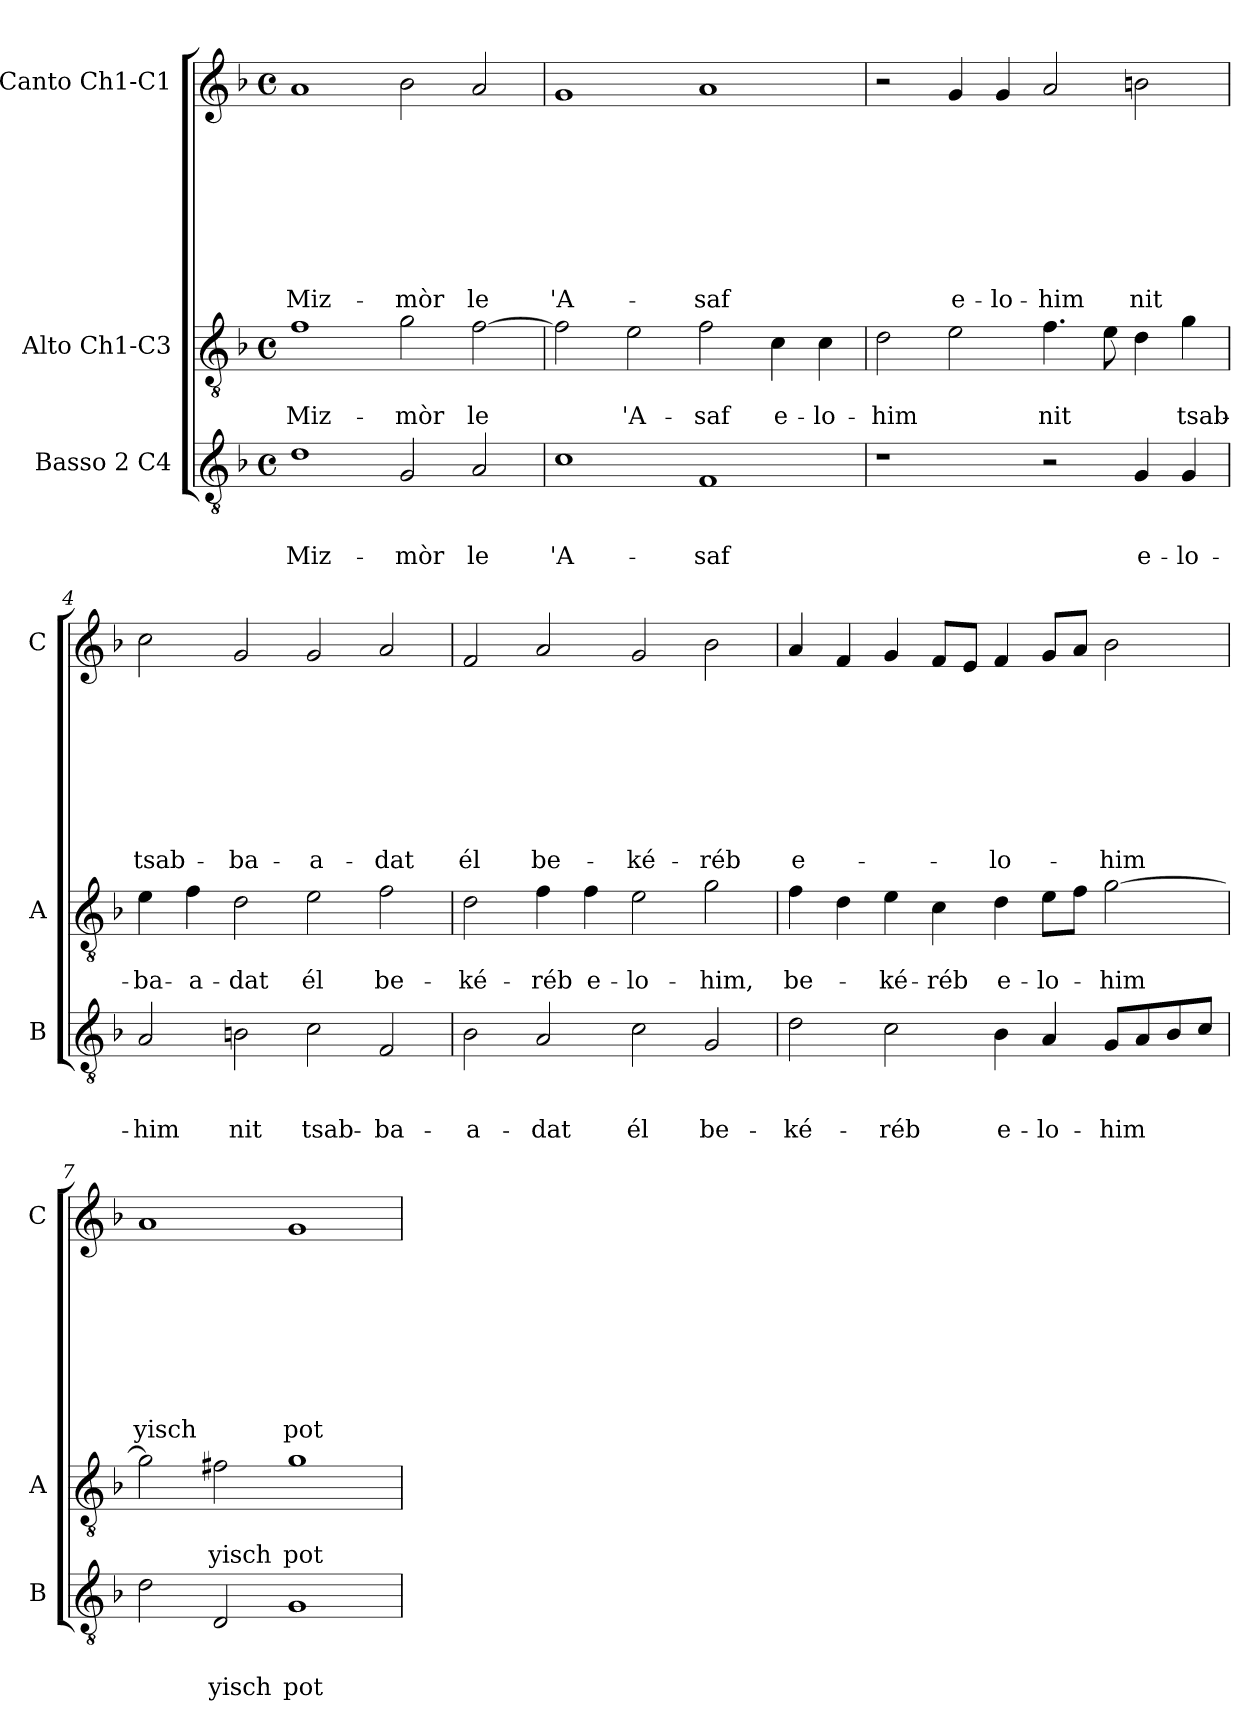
**kern	**text	**text	**text	**kern	**text	**text	**kern	**text	**text	**text	**text	**text	**text	**text	**text
*part3	*part3	*part3	*part3	*part2	*part2	*part2	*part1	*part1	*part1	*part1	*part1	*part1	*part1	*part1	*part1
*staff3	*staff3	*staff3	*staff3	*staff2	*staff2	*staff2	*staff1	*staff1	*staff1	*staff1	*staff1	*staff1	*staff1	*staff1	*staff1
*I"Basso 2 C4	*	*	*	*I"Alto Ch1-C3	*	*	*I"Canto Ch1-C1	*	*	*	*	*	*	*	*
*I'B	*	*	*	*I'A	*	*	*I'C	*	*	*	*	*	*	*	*
*clefGv2	*	*	*	*clefGv2	*	*	*clefG2	*	*	*	*	*	*	*	*
*k[b-]	*	*	*	*k[b-]	*	*	*k[b-]	*	*	*	*	*	*	*	*
*F:	*	*	*	*F:	*	*	*F:	*	*	*	*	*	*	*	*
*M4/4	*	*	*	*M4/4	*	*	*M4/4	*	*	*	*	*	*	*	*
*met(c)	*	*	*	*met(c)	*	*	*met(c)	*	*	*	*	*	*	*	*
=1	=1	=1	=1	=1	=1	=1	=1	=1	=1	=1	=1	=1	=1	=1	=1
!	!	!	!LO:LY:b	!	!	!LO:LY:b	!	!	!	!	!	!	!	!	!LO:LY:b
1d	.	.	Miz-	1f	.	Miz-	1a	.	.	.	.	.	.	.	Miz-
!	!	!	!LO:LY:b	!	!	!LO:LY:b	!	!	!	!	!	!	!	!	!LO:LY:b
2G/	.	.	-mòr	2g\	.	-mòr	2b-\	.	.	.	.	.	.	.	-mòr
!	!	!	!LO:LY:b	!	!	!LO:LY:b	!	!	!	!	!	!	!	!	!LO:LY:b
2A/	.	.	le	[2f\	.	le	2a/	.	.	.	.	.	.	.	le
=2	=2	=2	=2	=2	=2	=2	=2	=2	=2	=2	=2	=2	=2	=2	=2
!	!	!	!LO:LY:b	!	!	!	!	!	!	!	!	!	!	!	!LO:LY:b
1c	.	.	'A-	2f\]	.	.	1g	.	.	.	.	.	.	.	'A-
!	!	!	!	!	!	!LO:LY:b	!	!	!	!	!	!	!	!	!
.	.	.	.	2e\	.	'A-	.	.	.	.	.	.	.	.	.
!	!	!	!LO:LY:b	!	!	!LO:LY:b	!	!	!	!	!	!	!	!	!LO:LY:b
1F	.	.	-saf	2f\	.	-saf	1a	.	.	.	.	.	.	.	-saf
!	!	!	!	!	!	!LO:LY:b	!	!	!	!	!	!	!	!	!
.	.	.	.	4c\	.	e-	.	.	.	.	.	.	.	.	.
!	!	!	!	!	!	!LO:LY:b	!	!	!	!	!	!	!	!	!
.	.	.	.	4c\	.	-lo-	.	.	.	.	.	.	.	.	.
=3	=3	=3	=3	=3	=3	=3	=3	=3	=3	=3	=3	=3	=3	=3	=3
!	!	!	!	!	!	!LO:LY:b	!	!	!	!	!	!	!	!	!
1r	.	.	.	2d\	.	-him	2r	.	.	.	.	.	.	.	.
!	!	!	!	!	!	!	!	!	!	!	!	!	!	!	!LO:LY:b
.	.	.	.	2e\	.	.	4g/	.	.	.	.	.	.	.	e-
!	!	!	!	!	!	!	!	!	!	!	!	!	!	!	!LO:LY:b
.	.	.	.	.	.	.	4g/	.	.	.	.	.	.	.	-lo-
!	!	!	!	!	!	!LO:LY:b	!	!	!	!	!	!	!	!	!LO:LY:b
2r	.	.	.	4.f\	.	nit	2a/	.	.	.	.	.	.	.	-him
.	.	.	.	8e\	.	.	.	.	.	.	.	.	.	.	.
!	!	!	!LO:LY:b	!	!	!	!	!	!	!	!	!	!	!	!LO:LY:b
4G/	.	.	e-	4d\	.	.	2bn\	.	.	.	.	.	.	.	nit
!	!	!	!LO:LY:b	!	!	!LO:LY:b	!	!	!	!	!	!	!	!	!
4G/	.	.	-lo-	4g\	.	tsab-	.	.	.	.	.	.	.	.	.
=4	=4	=4	=4	=4	=4	=4	=4	=4	=4	=4	=4	=4	=4	=4	=4
!	!	!	!LO:LY:b	!	!	!LO:LY:b	!	!	!	!	!	!	!	!	!LO:LY:b
2A/	.	.	-him	4e\	.	-ba-	2cc\	.	.	.	.	.	.	.	tsab-
!	!	!	!	!	!	!LO:LY:b	!	!	!	!	!	!	!	!	!
.	.	.	.	4f\	.	-a-	.	.	.	.	.	.	.	.	.
!	!	!	!LO:LY:b	!	!	!LO:LY:b	!	!	!	!	!	!	!	!	!LO:LY:b
2Bn\	.	.	nit	2d\	.	-dat	2g/	.	.	.	.	.	.	.	-ba-
!	!	!	!LO:LY:b	!	!	!LO:LY:b	!	!	!	!	!	!	!	!	!LO:LY:b
2c\	.	.	tsab-	2e\	.	él	2g/	.	.	.	.	.	.	.	-a-
!	!	!	!LO:LY:b	!	!	!LO:LY:b	!	!	!	!	!	!	!	!	!LO:LY:b
2F/	.	.	-ba-	2f\	.	be-	2a/	.	.	.	.	.	.	.	-dat
=5	=5	=5	=5	=5	=5	=5	=5	=5	=5	=5	=5	=5	=5	=5	=5
!	!	!	!LO:LY:b	!	!	!LO:LY:b	!	!	!	!	!	!	!	!	!LO:LY:b
2B-\	.	.	-a-	2d\	.	-ké-	2f/	.	.	.	.	.	.	.	él
!	!	!	!LO:LY:b	!	!	!LO:LY:b	!	!	!	!	!	!	!	!	!LO:LY:b
2A/	.	.	-dat	4f\	.	-réb	2a/	.	.	.	.	.	.	.	be-
!	!	!	!	!	!	!LO:LY:b	!	!	!	!	!	!	!	!	!
.	.	.	.	4f\	.	e-	.	.	.	.	.	.	.	.	.
!	!	!	!LO:LY:b	!	!	!LO:LY:b	!	!	!	!	!	!	!	!	!LO:LY:b
2c\	.	.	él	2e\	.	-lo-	2g/	.	.	.	.	.	.	.	-ké-
!	!	!	!LO:LY:b	!	!	!LO:LY:b	!	!	!	!	!	!	!	!	!LO:LY:b
2G/	.	.	be-	2g\	.	-him,	2b-\	.	.	.	.	.	.	.	-réb
!!LO:LB:g=z
=6	=6	=6	=6	=6	=6	=6	=6	=6	=6	=6	=6	=6	=6	=6	=6
!	!	!	!LO:LY:b	!	!	!LO:LY:b	!	!	!	!	!	!	!	!	!LO:LY:b
2d\	.	.	-ké-	4f\	.	be-	4a/	.	.	.	.	.	.	.	e-
.	.	.	.	4d\	.	.	4f/	.	.	.	.	.	.	.	.
!	!	!	!LO:LY:b	!	!	!LO:LY:b	!	!	!	!	!	!	!	!	!
2c\	.	.	-réb	4e\	.	-ké-	4g/	.	.	.	.	.	.	.	.
!	!	!	!	!	!	!LO:LY:b	!	!	!	!	!	!	!	!	!
.	.	.	.	4c\	.	-réb	8f/L	.	.	.	.	.	.	.	.
.	.	.	.	.	.	.	8e/J	.	.	.	.	.	.	.	.
!	!	!	!LO:LY:b	!	!	!LO:LY:b	!	!	!	!	!	!	!	!	!LO:LY:b
4B-\	.	.	e-	4d\	.	e-	4f/	.	.	.	.	.	.	.	-lo-
!	!	!	!LO:LY:b	!	!	!LO:LY:b	!	!	!	!	!	!	!	!	!
4A/	.	.	-lo-	8e\L	.	-lo-	8g/L	.	.	.	.	.	.	.	.
.	.	.	.	8f\J	.	.	8a/J	.	.	.	.	.	.	.	.
!	!	!	!LO:LY:b	!	!	!LO:LY:b	!	!	!	!	!	!	!	!	!LO:LY:b
8G/L	.	.	-him	[2g\	.	-him	2b-\	.	.	.	.	.	.	.	-him
8A/	.	.	.	.	.	.	.	.	.	.	.	.	.	.	.
8B-/	.	.	.	.	.	.	.	.	.	.	.	.	.	.	.
8c/J	.	.	.	.	.	.	.	.	.	.	.	.	.	.	.
=7	=7	=7	=7	=7	=7	=7	=7	=7	=7	=7	=7	=7	=7	=7	=7
!	!	!	!	!	!	!	!	!	!	!	!	!	!	!	!LO:LY:b
2d\	.	.	.	2g\]	.	.	1a	.	.	.	.	.	.	.	yisch
!	!	!	!LO:LY:b	!	!	!LO:LY:b	!	!	!	!	!	!	!	!	!
2D/	.	.	yisch	2f#X\	.	yisch	.	.	.	.	.	.	.	.	.
!	!	!	!LO:LY:b	!	!	!LO:LY:b	!	!	!	!	!	!	!	!	!LO:LY:b
1G	.	.	pot	1g	.	pot	1g	.	.	.	.	.	.	.	pot
=	=	=	=	=	=	=	=	=	=	=	=	=	=	=	=
*-	*-	*-	*-	*-	*-	*-	*-	*-	*-	*-	*-	*-	*-	*-	*-
